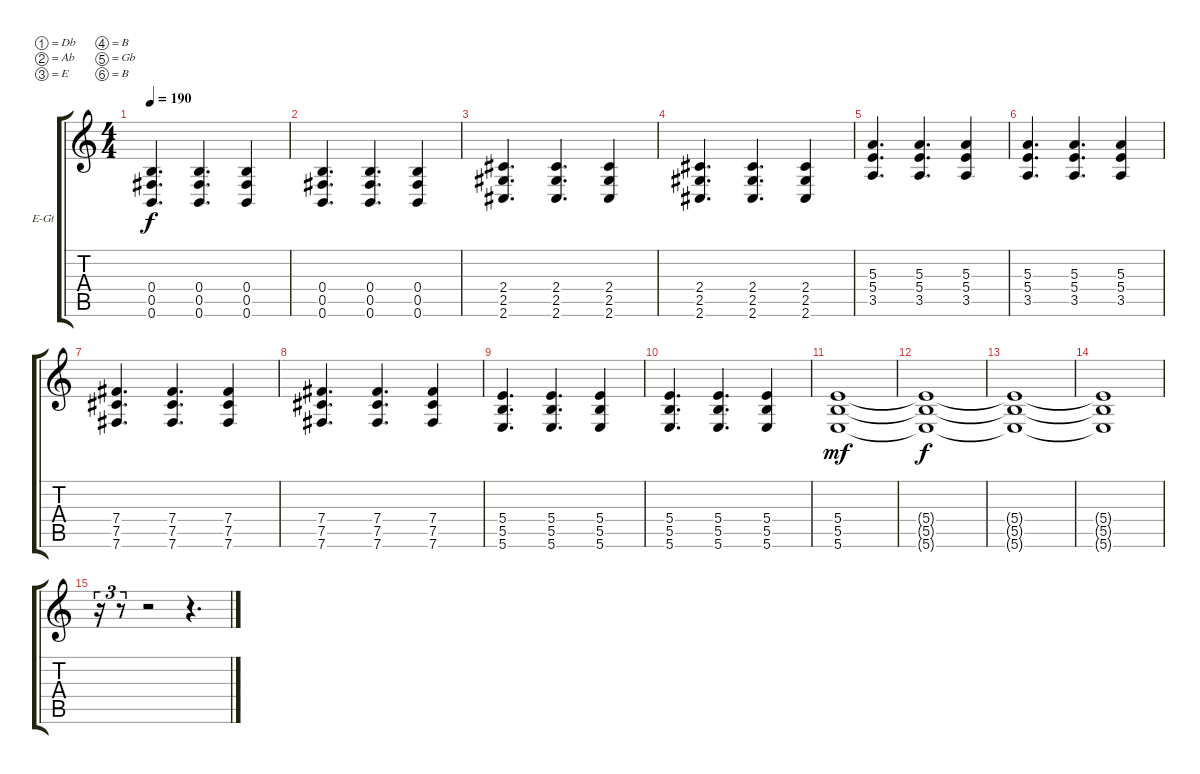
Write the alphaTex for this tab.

\bracketExtendMode groupsimilarinstruments
\firstSystemTrackNameOrientation horizontal
\otherSystemsTrackNameOrientation horizontal
\track ("Duke" "E-Gt") {instrument distortionguitar}
\staff {score tabs}
\tuning (Db4 Ab3 E3 B2 Gb2 B1)
\ts (4 4)
\tempo 190
\clef g2
\ks c
(0.4 0.5 0.6).4{d dy f} (0.4 0.5 0.6).4{d} (0.4 0.5 0.6).4 |
(0.4 0.5 0.6).4{d} (0.4 0.5 0.6).4{d} (0.4 0.5 0.6).4 |
(2.4 2.5 2.6).4{d} (2.4 2.5 2.6).4{d} (2.4 2.5 2.6).4 |
(2.4 2.5 2.6).4{d} (2.4 2.5 2.6).4{d} (2.4 2.5 2.6).4 |
(5.3 5.4 3.5).4{d} (5.3 5.4 3.5).4{d} (5.3 5.4 3.5).4 |
(5.3 5.4 3.5).4{d} (5.3 5.4 3.5).4{d} (5.3 5.4 3.5).4 |
(7.4 7.5 7.6).4{d} (7.4 7.5 7.6).4{d} (7.4 7.5 7.6).4 |
(7.4 7.5 7.6).4{d} (7.4 7.5 7.6).4{d} (7.4 7.5 7.6).4 |
(5.4 5.5 5.6).4{d} (5.4 5.5 5.6).4{d} (5.4 5.5 5.6).4 |
(5.4 5.5 5.6).4{d} (5.4 5.5 5.6).4{d} (5.4 5.5 5.6).4 |
(5.4 5.5 5.6).1{dy mf} |
(5.4{t} 5.5{t} 5.6{t}).1{dy f} |
(5.4{t} 5.5{t} 5.6{t}).1 |
(5.4{t} 5.5{t} 5.6{t}).1 |
r.16{tu (3 2)} r.8{tu (3 2)} r.2 r.4{d}
